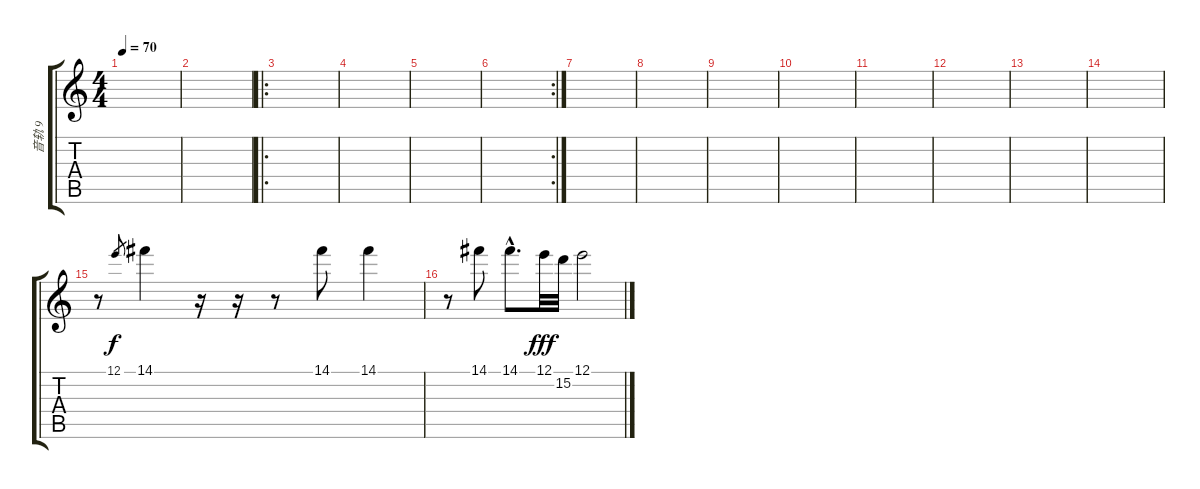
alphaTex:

\track ("音轨 9" "音轨 9") {instrument overdrivenguitar}
\staff {score tabs}
\tuning (E4 B3 G3 D3 A2 E2) {hide}
\ts (4 4)
\tempo 70
\clef g2
\ks c
|
|
\ro
|
|
|
\rc 2
|
|
|
|
|
|
|
|
|
r.8 12.1.8{gr} 14.1.4{dy f} r.16 r.16 r.8 14.1.8 14.1.4 |
r.8 14.1.8 14.1{hac}.8{d} 12.1.32{dy fff} 15.2.32 12.1.2
